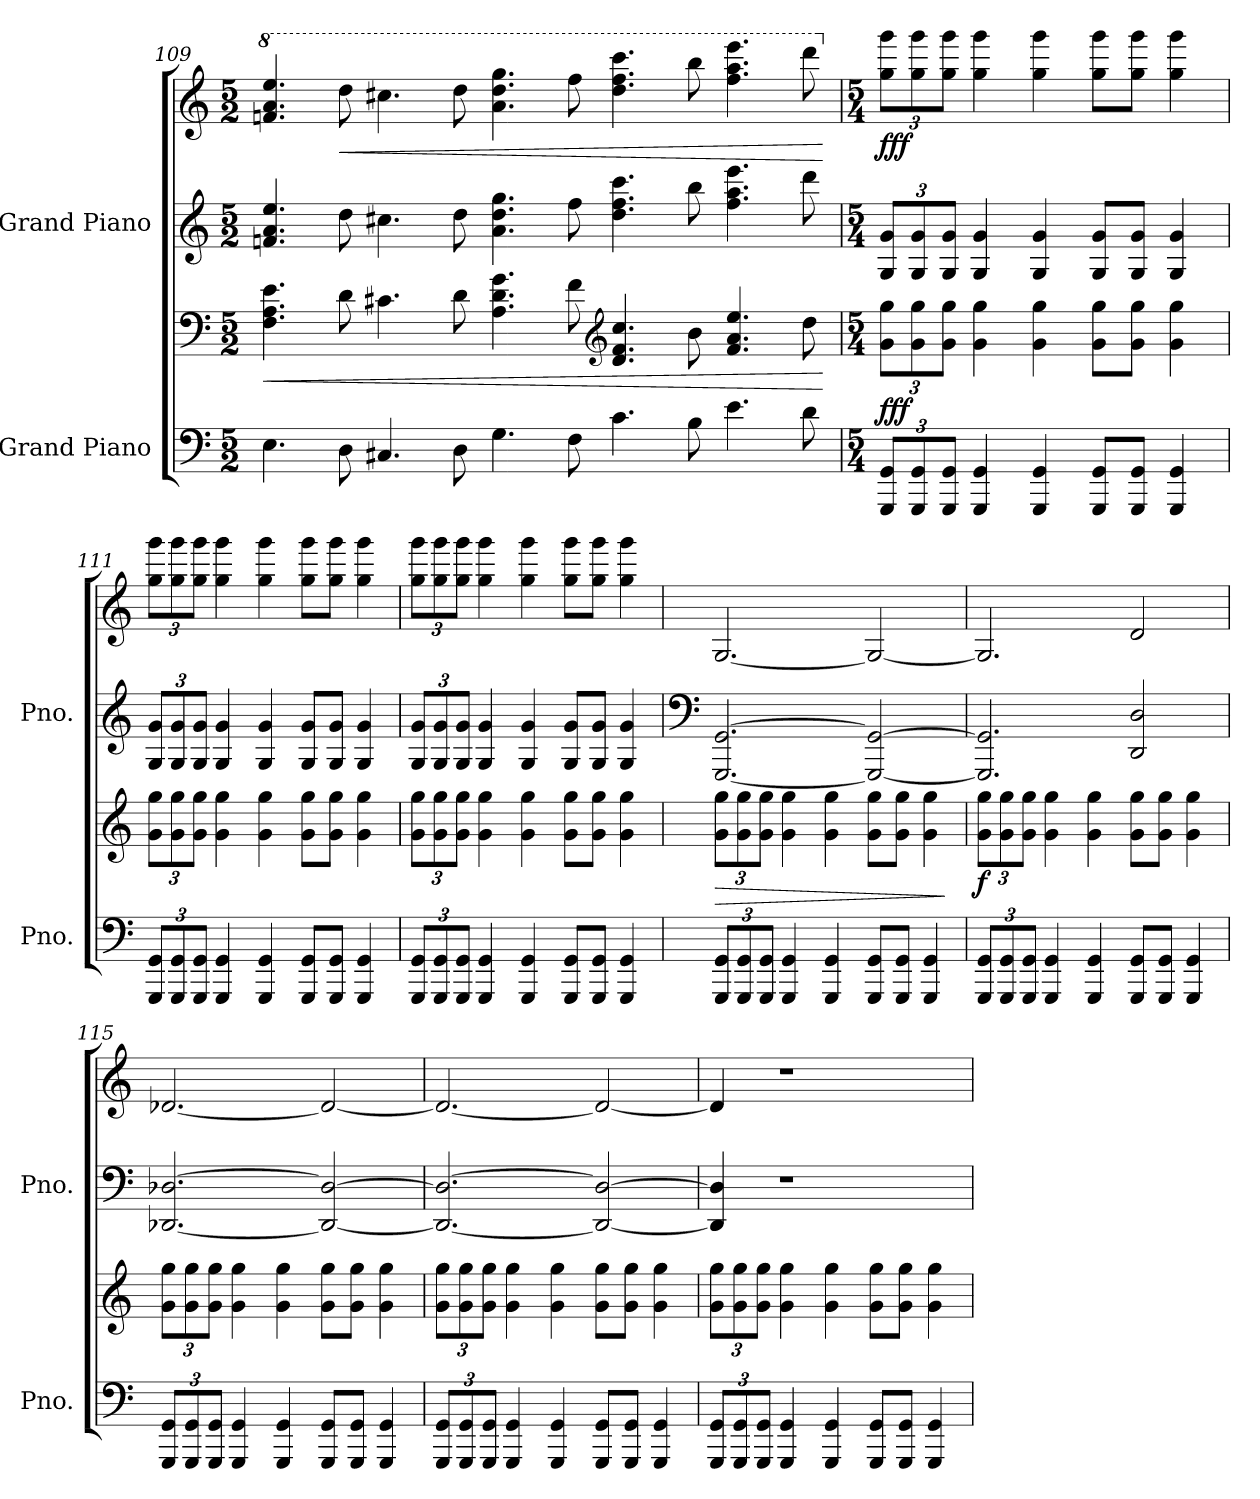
**kern	**kern	**dynam	**kern	**kern	**dynam
*part2	*part2	*part2	*part1	*part1	*part1
*staff4	*staff3	*staff3/4	*staff2	*staff1	*staff1/2
*I"Grand Piano	*	*	*I"Grand Piano	*	*
*I'Pno.	*	*	*I'Pno.	*	*
*clefF4	*clefF4	*	*clefG2	*clefG2	*
*k[]	*k[]	*	*k[]	*k[]	*
*M5/2	*M5/2	*	*M5/2	*M5/2	*
=109	=109	=109	=109	=109	=109
!	!	!LO:HP:b	!	!	!
*	*	*	*	*8va	*
4.E\	4.F\ 4.A\ 4.e\	<	4.fn/ 4.a/ 4.ee/	4.ffn/ 4.aa/ 4.eee/	.
!	!	!	!	!	!LO:HP:b
8D\	8d\	.	8dd\	8ddd\	<
4.C#X/	4.c#X\	.	4.cc#X\	4.ccc#X\	.
8D\	8d\	.	8dd\	8ddd\	.
4.G\	4.A\ 4.d\ 4.g\	.	4.a\ 4.dd\ 4.gg\	4.aa\ 4.ddd\ 4.ggg\	.
8F\	8f\	.	8ff\	8fff\	.
*	*clefG2	*	*	*	*
4.c\	4.d/ 4.f/ 4.cc/	.	4.dd\ 4.ff\ 4.ccc\	4.ddd\ 4.fff\ 4.cccc\	.
8B\	8b\	.	8bb\	8bbb\	.
4.e\	4.f/ 4.a/ 4.ee/	.	4.ff\ 4.aa\ 4.eee\	4.fff\ 4.aaa\ 4.eeee\	.
8d\	8dd\	.	8ddd\	8dddd\	.
.	.	[	.	.	[
!!LO:LB:g=z
=110	=110	=110	=110	=110	=110
*M5/4	*M5/4	*	*M5/4	*M5/4	*
*Xbrackettup	*Xbrackettup	*	*Xbrackettup	*	*
*	*	*	*	*X8va	*
*	*	*	*	*Xbrackettup	*
*	*	*	*	*MM156	*
!	!	!LO:DY:a=2	!	!	!LO:DY:b
12GGG/ 12GG/L	12g\ 12gg\L	fff	12G/ 12g/L	12gg\ 12ggg\L	fff
12GGG/ 12GG/	12g\ 12gg\	.	12G/ 12g/	12gg\ 12ggg\	.
12GGG/ 12GG/J	12g\ 12gg\J	.	12G/ 12g/J	12gg\ 12ggg\J	.
4GGG/ 4GG/	4g\ 4gg\	.	4G/ 4g/	4gg\ 4ggg\	.
4GGG/ 4GG/	4g\ 4gg\	.	4G/ 4g/	4gg\ 4ggg\	.
8GGG/ 8GG/L	8g\ 8gg\L	.	8G/ 8g/L	8gg\ 8ggg\L	.
8GGG/ 8GG/J	8g\ 8gg\J	.	8G/ 8g/J	8gg\ 8ggg\J	.
4GGG/ 4GG/	4g\ 4gg\	.	4G/ 4g/	4gg\ 4ggg\	.
=111	=111	=111	=111	=111	=111
12GGG/ 12GG/L	12g\ 12gg\L	.	12G/ 12g/L	12gg\ 12ggg\L	.
12GGG/ 12GG/	12g\ 12gg\	.	12G/ 12g/	12gg\ 12ggg\	.
12GGG/ 12GG/J	12g\ 12gg\J	.	12G/ 12g/J	12gg\ 12ggg\J	.
4GGG/ 4GG/	4g\ 4gg\	.	4G/ 4g/	4gg\ 4ggg\	.
4GGG/ 4GG/	4g\ 4gg\	.	4G/ 4g/	4gg\ 4ggg\	.
8GGG/ 8GG/L	8g\ 8gg\L	.	8G/ 8g/L	8gg\ 8ggg\L	.
8GGG/ 8GG/J	8g\ 8gg\J	.	8G/ 8g/J	8gg\ 8ggg\J	.
4GGG/ 4GG/	4g\ 4gg\	.	4G/ 4g/	4gg\ 4ggg\	.
=112	=112	=112	=112	=112	=112
12GGG/ 12GG/L	12g\ 12gg\L	.	12G/ 12g/L	12gg\ 12ggg\L	.
12GGG/ 12GG/	12g\ 12gg\	.	12G/ 12g/	12gg\ 12ggg\	.
12GGG/ 12GG/J	12g\ 12gg\J	.	12G/ 12g/J	12gg\ 12ggg\J	.
4GGG/ 4GG/	4g\ 4gg\	.	4G/ 4g/	4gg\ 4ggg\	.
4GGG/ 4GG/	4g\ 4gg\	.	4G/ 4g/	4gg\ 4ggg\	.
8GGG/ 8GG/L	8g\ 8gg\L	.	8G/ 8g/L	8gg\ 8ggg\L	.
8GGG/ 8GG/J	8g\ 8gg\J	.	8G/ 8g/J	8gg\ 8ggg\J	.
4GGG/ 4GG/	4g\ 4gg\	.	4G/ 4g/	4gg\ 4ggg\	.
!!LO:PB:g=z
=113	=113	=113	=113	=113	=113
*	*	*	*clefF4	*	*
!	!	!LO:HP:b	!	!	!
12GGG/ 12GG/L	12g\ 12gg\L	>	[2.GGG/ [2.GG/	[2.G/	.
12GGG/ 12GG/	12g\ 12gg\	.	.	.	.
12GGG/ 12GG/J	12g\ 12gg\J	.	.	.	.
4GGG/ 4GG/	4g\ 4gg\	.	.	.	.
4GGG/ 4GG/	4g\ 4gg\	.	.	.	.
8GGG/ 8GG/L	8g\ 8gg\L	.	2GGG/_ 2GG/_	2G/_	.
8GGG/ 8GG/J	8g\ 8gg\J	.	.	.	.
4GGG/ 4GG/	4g\ 4gg\	.	.	.	.
.	.	]	.	.	.
=114	=114	=114	=114	=114	=114
!	!	!LO:DY:b	!	!	!
12GGG/ 12GG/L	12g\ 12gg\L	f	2.GGG/] 2.GG/]	2.G/]	.
12GGG/ 12GG/	12g\ 12gg\	.	.	.	.
12GGG/ 12GG/J	12g\ 12gg\J	.	.	.	.
4GGG/ 4GG/	4g\ 4gg\	.	.	.	.
4GGG/ 4GG/	4g\ 4gg\	.	.	.	.
8GGG/ 8GG/L	8g\ 8gg\L	.	2DD/ 2D/	2d/	.
8GGG/ 8GG/J	8g\ 8gg\J	.	.	.	.
4GGG/ 4GG/	4g\ 4gg\	.	.	.	.
=115	=115	=115	=115	=115	=115
12GGG/ 12GG/L	12g\ 12gg\L	.	[2.DD-X/ [2.D-X/	[2.d-X/	.
12GGG/ 12GG/	12g\ 12gg\	.	.	.	.
12GGG/ 12GG/J	12g\ 12gg\J	.	.	.	.
4GGG/ 4GG/	4g\ 4gg\	.	.	.	.
4GGG/ 4GG/	4g\ 4gg\	.	.	.	.
8GGG/ 8GG/L	8g\ 8gg\L	.	2DD-/_ 2D-/_	2d-/_	.
8GGG/ 8GG/J	8g\ 8gg\J	.	.	.	.
4GGG/ 4GG/	4g\ 4gg\	.	.	.	.
!!LO:LB:g=z
=116	=116	=116	=116	=116	=116
12GGG/ 12GG/L	12g\ 12gg\L	.	2.DD-/_ 2.D-/_	2.d-/_	.
12GGG/ 12GG/	12g\ 12gg\	.	.	.	.
12GGG/ 12GG/J	12g\ 12gg\J	.	.	.	.
4GGG/ 4GG/	4g\ 4gg\	.	.	.	.
4GGG/ 4GG/	4g\ 4gg\	.	.	.	.
8GGG/ 8GG/L	8g\ 8gg\L	.	2DD-/_ 2D-/_	2d-/_	.
8GGG/ 8GG/J	8g\ 8gg\J	.	.	.	.
4GGG/ 4GG/	4g\ 4gg\	.	.	.	.
=117	=117	=117	=117	=117	=117
12GGG/ 12GG/L	12g\ 12gg\L	.	4DD-/] 4D-/]	4d-/]	.
12GGG/ 12GG/	12g\ 12gg\	.	.	.	.
12GGG/ 12GG/J	12g\ 12gg\J	.	.	.	.
4GGG/ 4GG/	4g\ 4gg\	.	1r	1r	.
4GGG/ 4GG/	4g\ 4gg\	.	.	.	.
8GGG/ 8GG/L	8g\ 8gg\L	.	.	.	.
8GGG/ 8GG/J	8g\ 8gg\J	.	.	.	.
4GGG/ 4GG/	4g\ 4gg\	.	.	.	.
=	=	=	=	=	=
*-	*-	*-	*-	*-	*-
